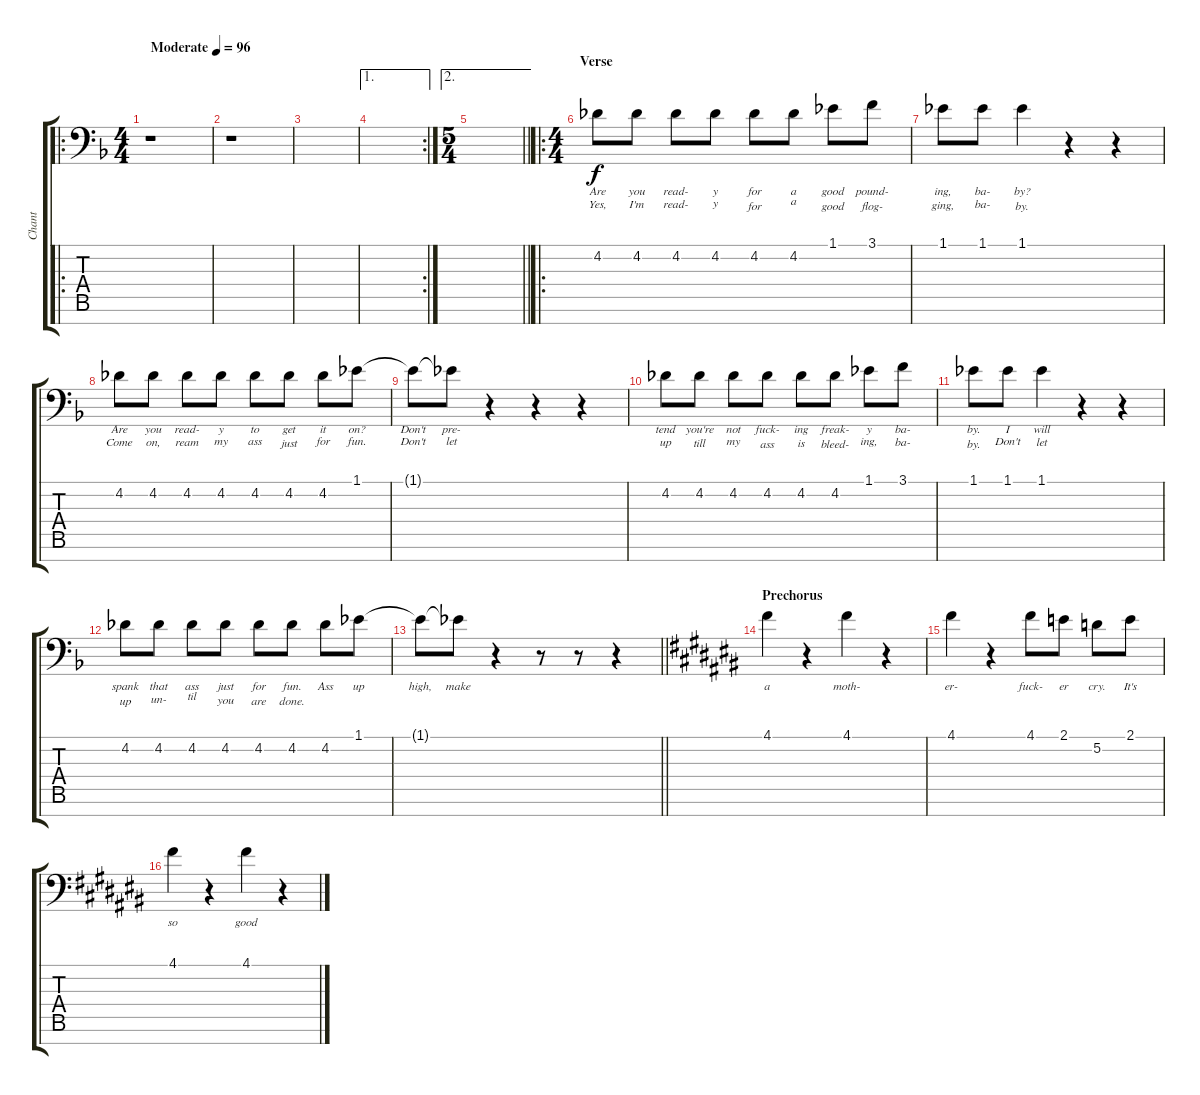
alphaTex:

\track ("Chant" "Chant") {instrument trumpet}
\staff {score tabs}
\tuning (D4 A3 F3 C3 G2 D2 A1) {hide}
\ro
\ts (4 4)
\tempo (96 "Moderate")
\clef f4
\ks f
r.1{dy f instrument trumpet} |
r.1 |
|
\ae 1
\rc 2
|
\ae 2
\ts (5 4)
\barLineRight lightlight
|
\ro
\ts (4 4)
\section ("" "Verse")
4.2.8{lyrics (0 "Are") lyrics (1 "Yes,") lyrics (2 "") lyrics (3 "") lyrics (4 "")} 4.2.8{lyrics (0 "you") lyrics (1 "I'm") lyrics (2 "") lyrics (3 "") lyrics (4 "")} 4.2.8{lyrics (0 "read-") lyrics (1 "read-") lyrics (2 "") lyrics (3 "") lyrics (4 "")} 4.2.8{lyrics (0 "y") lyrics (1 "y") lyrics (2 "") lyrics (3 "") lyrics (4 "")} 4.2.8{lyrics (0 "for") lyrics (1 "for") lyrics (2 "") lyrics (3 "") lyrics (4 "")} 4.2.8{lyrics (0 "a") lyrics (1 "a") lyrics (2 "") lyrics (3 "") lyrics (4 "")} 1.1.8{lyrics (0 "good") lyrics (1 "good") lyrics (2 "") lyrics (3 "") lyrics (4 "")} 3.1.8{lyrics (0 "pound-") lyrics (1 "flog-") lyrics (2 "") lyrics (3 "") lyrics (4 "")} |
1.1.8{lyrics (0 "ing,") lyrics (1 "ging,") lyrics (2 "") lyrics (3 "") lyrics (4 "")} 1.1.8{lyrics (0 "ba-") lyrics (1 "ba-") lyrics (2 "") lyrics (3 "") lyrics (4 "")} 1.1.4{lyrics (0 "by?") lyrics (1 "by.") lyrics (2 "") lyrics (3 "") lyrics (4 "")} r.4 r.4 |
4.2.8{lyrics (0 "Are") lyrics (1 "Come") lyrics (2 "") lyrics (3 "") lyrics (4 "")} 4.2.8{lyrics (0 "you") lyrics (1 "on,") lyrics (2 "") lyrics (3 "") lyrics (4 "")} 4.2.8{lyrics (0 "read-") lyrics (1 "ream") lyrics (2 "") lyrics (3 "") lyrics (4 "")} 4.2.8{lyrics (0 "y") lyrics (1 "my") lyrics (2 "") lyrics (3 "") lyrics (4 "")} 4.2.8{lyrics (0 "to") lyrics (1 "ass") lyrics (2 "") lyrics (3 "") lyrics (4 "")} 4.2.8{lyrics (0 "get") lyrics (1 "just") lyrics (2 "") lyrics (3 "") lyrics (4 "")} 4.2.8{lyrics (0 "it") lyrics (1 "for") lyrics (2 "") lyrics (3 "") lyrics (4 "")} 1.1.8{lyrics (0 "on?") lyrics (1 "fun.") lyrics (2 "") lyrics (3 "") lyrics (4 "")} |
1.1{t}.8{lyrics (0 "Don't") lyrics (1 "Don't") lyrics (2 "") lyrics (3 "") lyrics (4 "")} 1.1{t}.8{lyrics (0 "pre-") lyrics (1 "let") lyrics (2 "") lyrics (3 "") lyrics (4 "")} r.4 r.4 r.4 |
4.2.8{lyrics (0 "tend") lyrics (1 "up") lyrics (2 "") lyrics (3 "") lyrics (4 "")} 4.2.8{lyrics (0 "you're") lyrics (1 "till") lyrics (2 "") lyrics (3 "") lyrics (4 "")} 4.2.8{lyrics (0 "not") lyrics (1 "my") lyrics (2 "") lyrics (3 "") lyrics (4 "")} 4.2.8{lyrics (0 "fuck-") lyrics (1 "ass") lyrics (2 "") lyrics (3 "") lyrics (4 "")} 4.2.8{lyrics (0 "ing") lyrics (1 "is") lyrics (2 "") lyrics (3 "") lyrics (4 "")} 4.2.8{lyrics (0 "freak-") lyrics (1 "bleed-") lyrics (2 "") lyrics (3 "") lyrics (4 "")} 1.1.8{lyrics (0 "y") lyrics (1 "ing,") lyrics (2 "") lyrics (3 "") lyrics (4 "")} 3.1.8{lyrics (0 "ba-") lyrics (1 "ba-") lyrics (2 "") lyrics (3 "") lyrics (4 "")} |
1.1.8{lyrics (0 "by.") lyrics (1 "by.") lyrics (2 "") lyrics (3 "") lyrics (4 "")} 1.1.8{lyrics (0 "I") lyrics (1 "Don't") lyrics (2 "") lyrics (3 "") lyrics (4 "")} 1.1.4{lyrics (0 "will") lyrics (1 "let") lyrics (2 "") lyrics (3 "") lyrics (4 "")} r.4 r.4 |
4.2.8{lyrics (0 "spank") lyrics (1 "up") lyrics (2 "") lyrics (3 "") lyrics (4 "")} 4.2.8{lyrics (0 "that") lyrics (1 "un-") lyrics (2 "") lyrics (3 "") lyrics (4 "")} 4.2.8{lyrics (0 "ass") lyrics (1 "til") lyrics (2 "") lyrics (3 "") lyrics (4 "")} 4.2.8{lyrics (0 "just") lyrics (1 "you") lyrics (2 "") lyrics (3 "") lyrics (4 "")} 4.2.8{lyrics (0 "for") lyrics (1 "are") lyrics (2 "") lyrics (3 "") lyrics (4 "")} 4.2.8{lyrics (0 "fun.") lyrics (1 "done.") lyrics (2 "") lyrics (3 "") lyrics (4 "")} 4.2.8{lyrics (0 "Ass") lyrics (1 "") lyrics (2 "") lyrics (3 "") lyrics (4 "")} 1.1.8{lyrics (0 "up") lyrics (1 "") lyrics (2 "") lyrics (3 "") lyrics (4 "")} |
\barLineRight lightlight
1.1{t}.8{lyrics (0 "high,") lyrics (1 "") lyrics (2 "") lyrics (3 "") lyrics (4 "")} 1.1{t}.8{lyrics (0 "make") lyrics (1 "") lyrics (2 "") lyrics (3 "") lyrics (4 "")} r.4 r.8 r.8 r.4 |
\section ("" "Prechorus")
\ks c#
4.1.4{lyrics (0 "a") lyrics (1 "") lyrics (2 "") lyrics (3 "") lyrics (4 "")} r.4 4.1.4{lyrics (0 "moth-") lyrics (1 "") lyrics (2 "") lyrics (3 "") lyrics (4 "")} r.4 |
4.1.4{lyrics (0 "er-") lyrics (1 "") lyrics (2 "") lyrics (3 "") lyrics (4 "")} r.4 4.1.8{lyrics (0 "fuck-") lyrics (1 "") lyrics (2 "") lyrics (3 "") lyrics (4 "")} 2.1.8{lyrics (0 "er") lyrics (1 "") lyrics (2 "") lyrics (3 "") lyrics (4 "")} 5.2.8{lyrics (0 "cry.") lyrics (1 "") lyrics (2 "") lyrics (3 "") lyrics (4 "")} 2.1.8{lyrics (0 "It's") lyrics (1 "") lyrics (2 "") lyrics (3 "") lyrics (4 "")} |
4.1.4{lyrics (0 "so") lyrics (1 "") lyrics (2 "") lyrics (3 "") lyrics (4 "")} r.4 4.1.4{lyrics (0 "good") lyrics (1 "") lyrics (2 "") lyrics (3 "") lyrics (4 "")} r.4
